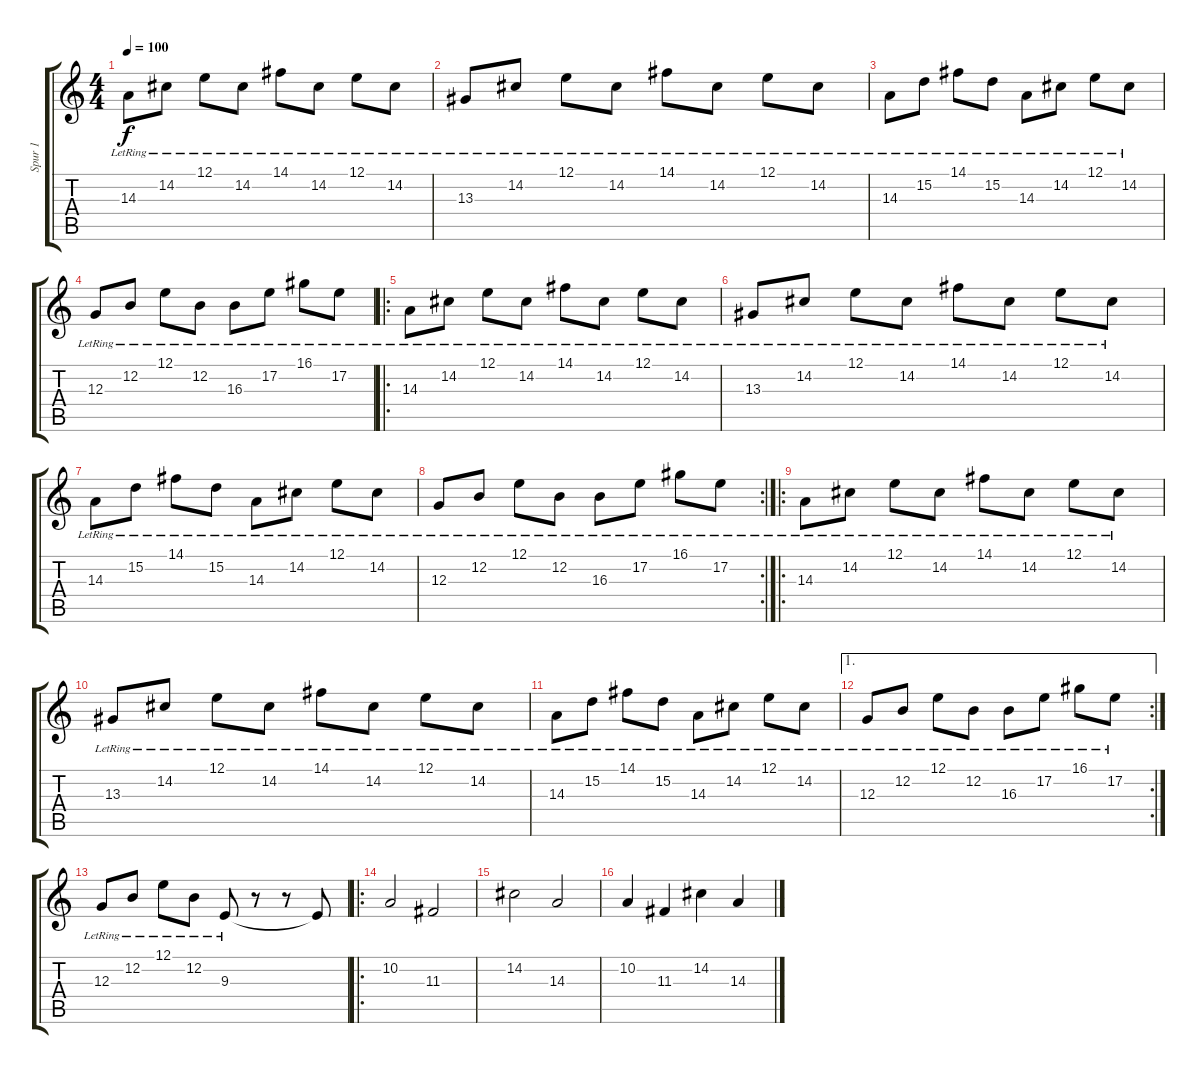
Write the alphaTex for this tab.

\track ("Spur 1" "Spur 1") {instrument vibraphone}
\staff {score tabs}
\tuning (E4 B3 G3 D3 A2 E2) {hide}
\ts (4 4)
\tempo 100
\clef g2
\ks c
14.3{lr}.8{dy f instrument vibraphone} 14.2{lr}.8 12.1{lr}.8 14.2{lr}.8 14.1{lr}.8 14.2{lr}.8 12.1{lr}.8 14.2{lr}.8 |
13.3{lr}.8 14.2{lr}.8 12.1{lr}.8 14.2{lr}.8 14.1{lr}.8 14.2{lr}.8 12.1{lr}.8 14.2{lr}.8 |
14.3{lr}.8 15.2{lr}.8 14.1{lr}.8 15.2{lr}.8 14.3{lr}.8 14.2{lr}.8 12.1{lr}.8 14.2{lr}.8 |
12.3{lr}.8 12.2{lr}.8 12.1{lr}.8 12.2{lr}.8 16.3{lr}.8 17.2{lr}.8 16.1{lr}.8 17.2{lr}.8 |
\ro
14.3{lr}.8 14.2{lr}.8 12.1{lr}.8 14.2{lr}.8 14.1{lr}.8 14.2{lr}.8 12.1{lr}.8 14.2{lr}.8 |
13.3{lr}.8 14.2{lr}.8 12.1{lr}.8 14.2{lr}.8 14.1{lr}.8 14.2{lr}.8 12.1{lr}.8 14.2{lr}.8 |
14.3{lr}.8 15.2{lr}.8 14.1{lr}.8 15.2{lr}.8 14.3{lr}.8 14.2{lr}.8 12.1{lr}.8 14.2{lr}.8 |
\rc 2
12.3{lr}.8 12.2{lr}.8 12.1{lr}.8 12.2{lr}.8 16.3{lr}.8 17.2{lr}.8 16.1{lr}.8 17.2{lr}.8 |
\ro
14.3{lr}.8 14.2{lr}.8 12.1{lr}.8 14.2{lr}.8 14.1{lr}.8 14.2{lr}.8 12.1{lr}.8 14.2{lr}.8 |
13.3{lr}.8 14.2{lr}.8 12.1{lr}.8 14.2{lr}.8 14.1{lr}.8 14.2{lr}.8 12.1{lr}.8 14.2{lr}.8 |
14.3{lr}.8 15.2{lr}.8 14.1{lr}.8 15.2{lr}.8 14.3{lr}.8 14.2{lr}.8 12.1{lr}.8 14.2{lr}.8 |
\ae 1
\rc 2
12.3{lr}.8 12.2{lr}.8 12.1{lr}.8 12.2{lr}.8 16.3{lr}.8 17.2{lr}.8 16.1{lr}.8 17.2{lr}.8 |
12.3{lr}.8 12.2{lr}.8 12.1{lr}.8 12.2{lr}.8 9.3{lr}.8 r.8 r.8 9.3{t}.8 |
\ro
10.2.2 11.3.2 |
14.2.2 14.3.2 |
10.2.4 11.3.4 14.2.4 14.3.4
